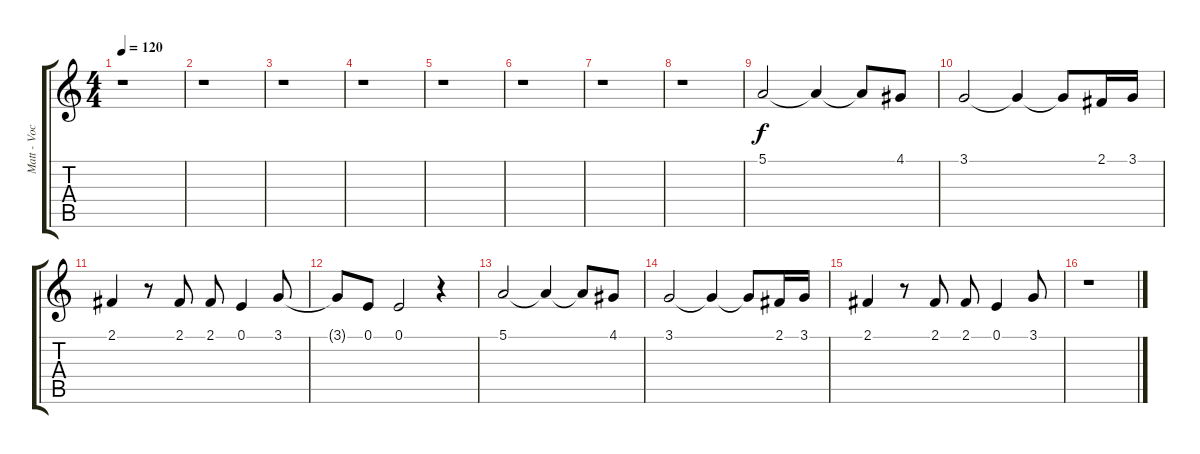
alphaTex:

\track ("Matt - Vocals" "Matt - Voc") {instrument violin}
\staff {score tabs}
\tuning (E4 B3 G3 D3 A2 E2) {hide}
\ts (4 4)
\tempo 120
\clef g2
\ks c
r.1{dy f} |
r.1 |
r.1 |
r.1 |
r.1 |
r.1 |
r.1 |
r.1 |
5.1.2 5.1{t}.4 5.1{t}.8 4.1.8 |
3.1.2 3.1{t}.4 3.1{t}.8 2.1.16 3.1.16 |
2.1.4 r.8 2.1.8 2.1.8 0.1.4 3.1.8 |
3.1{t}.8 0.1.8 0.1.2 r.4 |
5.1.2 5.1{t}.4 5.1{t}.8 4.1.8 |
3.1.2 3.1{t}.4 3.1{t}.8 2.1.16 3.1.16 |
2.1.4 r.8 2.1.8 2.1.8 0.1.4 3.1.8 |
r.1
